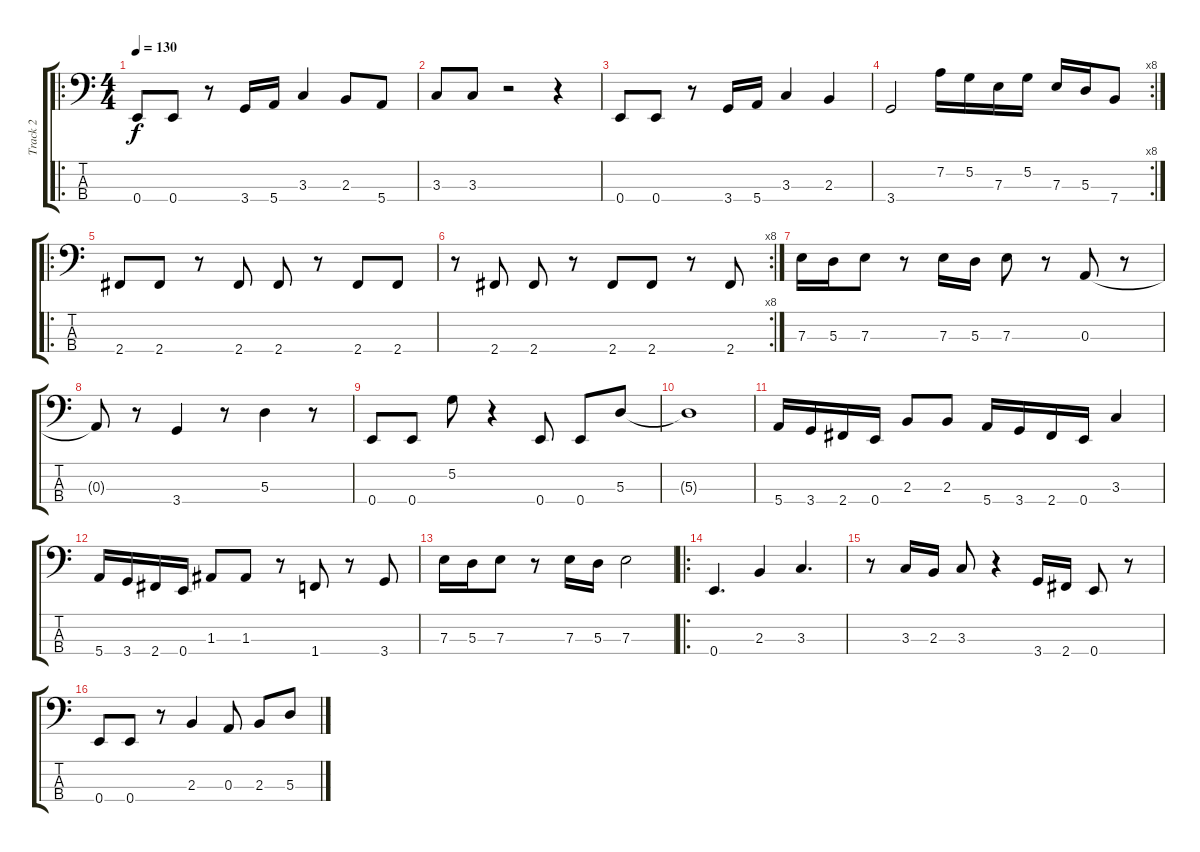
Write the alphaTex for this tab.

\track ("Track 2" "Track 2") {instrument electricbassfinger}
\staff {score tabs}
\tuning (G2 D2 A1 E1) {hide}
\ro
\ts (4 4)
\tempo 130
\clef f4
\ks c
0.4.8{dy f} 0.4.8 r.8 3.4.16 5.4.16 3.3.4 2.3.8 5.4.8 |
3.3.8 3.3.8 r.2 r.4 |
0.4.8 0.4.8 r.8 3.4.16 5.4.16 3.3.4 2.3.4 |
\rc 8
3.4.2 7.2.16 5.2.16 7.3.16 5.2.16 7.3.16 5.3.16 7.4.8 |
\ro
2.4.8 2.4.8 r.8 2.4.8 2.4.8 r.8 2.4.8 2.4.8 |
\rc 8
r.8 2.4.8 2.4.8 r.8 2.4.8 2.4.8 r.8 2.4.8 |
7.3.16 5.3.16 7.3.8 r.8 7.3.16 5.3.16 7.3.8 r.8 0.3.8 r.8 |
0.3{t}.8 r.8 3.4.4 r.8 5.3.4 r.8 |
0.4.8 0.4.8 5.2.8 r.4 0.4.8 0.4.8 5.3.8 |
5.3{t}.1 |
5.4.16 3.4.16 2.4.16 0.4.16 2.3.8 2.3.8 5.4.16 3.4.16 2.4.16 0.4.16 3.3.4 |
5.4.16 3.4.16 2.4.16 0.4.16 1.3.8 1.3.8 r.8 1.4.8 r.8 3.4.8 |
7.3.16 5.3.16 7.3.8 r.8 7.3.16 5.3.16 7.3.2 |
\ro
0.4.4{d} 2.3.4 3.3.4{d} |
r.8 3.3.16 2.3.16 3.3.8 r.4 3.4.16 2.4.16 0.4.8 r.8 |
0.4.8 0.4.8 r.8 2.3.4 0.3.8 2.3.8 5.3.8
